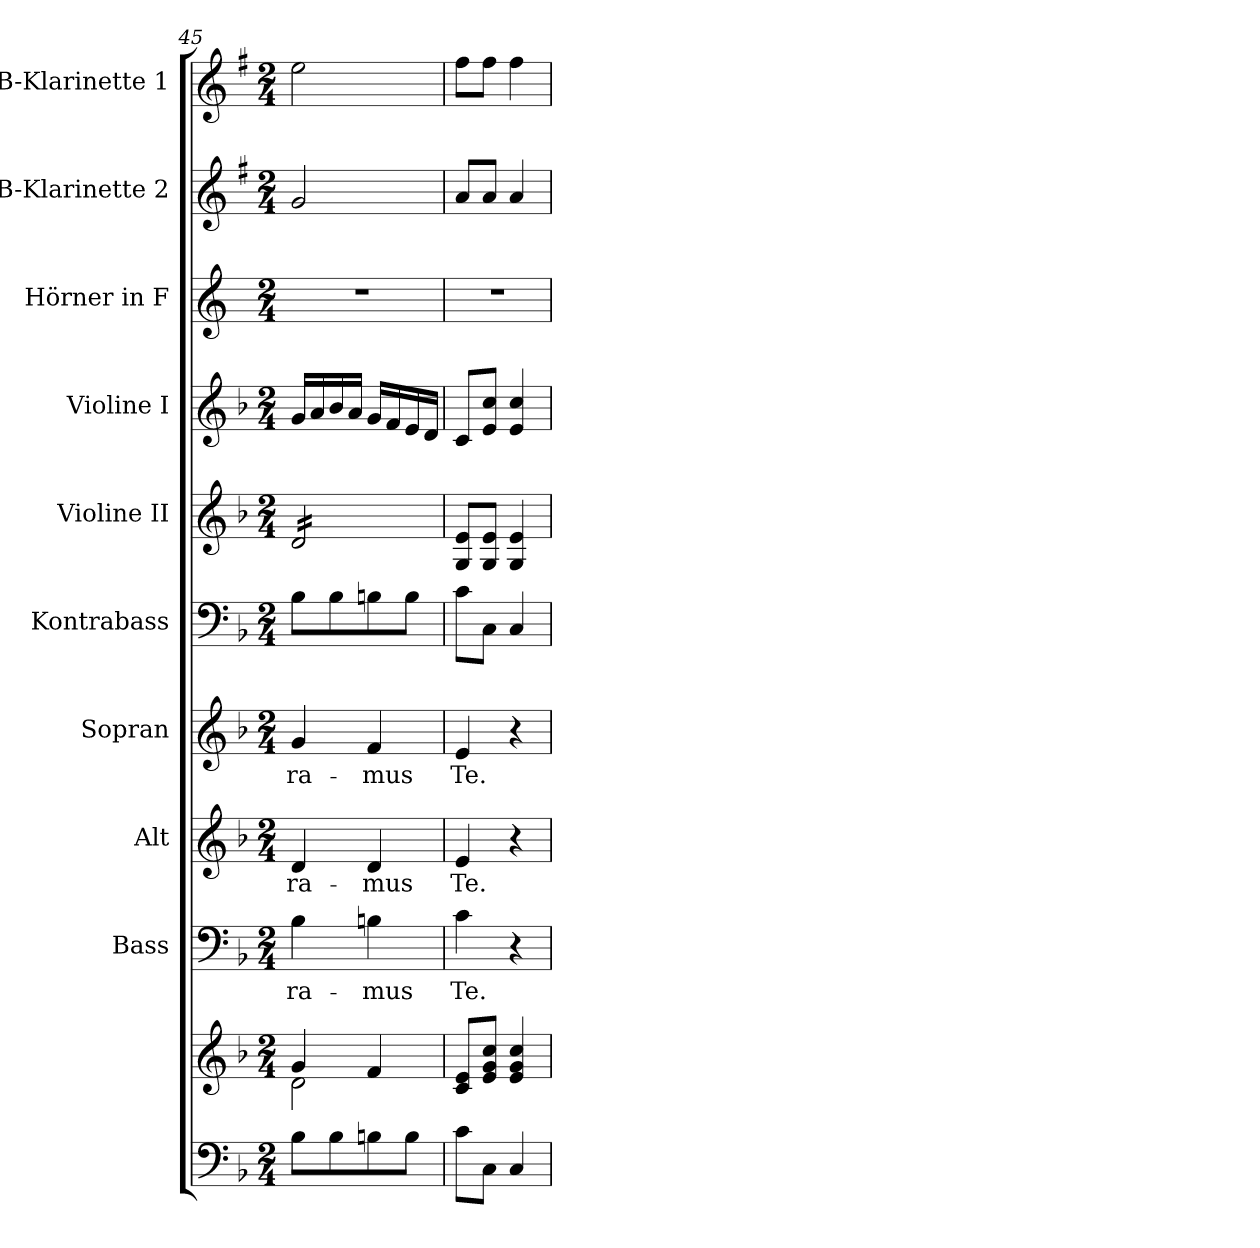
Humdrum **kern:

**kern	**kern	**kern	**text	**kern	**text	**kern	**text	**kern	**kern	**kern	**kern	**kern	**kern
*part10	*part10	*part9	*part9	*part8	*part8	*part7	*part7	*part6	*part5	*part4	*part3	*part2	*part1
*staff11	*staff10	*staff9	*staff9	*staff8	*staff8	*staff7	*staff7	*staff6	*staff5	*staff4	*staff3	*staff2	*staff1
*	*	*I"Bass	*	*I"Alt	*	*I"Sopran	*	*I"Kontrabass	*I"Violine II	*I"Violine I	*I"Hörner in F	*I"B-Klarinette 2	*I"B-Klarinette 1
*	*	*I'B.	*	*I'A.	*	*I'S.	*	*I'Kb.	*I'Vl. II	*I'Vl. I	*	*I'B Kl. 2	*I'B Kl. 1
!!LO:PB:g=z
*clefF4	*clefG2	*clefF4	*	*clefG2	*	*clefG2	*	*clefF4	*clefG2	*clefG2	*clefG2	*clefG2	*clefG2
*	*	*	*	*	*	*	*	*ITrd7c12	*	*	*ITrd4c7	*ITrd1c2	*ITrd1c2
*k[b-]	*k[b-]	*k[b-]	*	*k[b-]	*	*k[b-]	*	*k[b-]	*k[b-]	*k[b-]	*k[b-]	*k[b-]	*k[b-]
*F:	*F:	*F:	*	*F:	*	*F:	*	*F:	*F:	*F:	*F:	*F:	*F:
*M2/4	*M2/4	*M2/4	*	*M2/4	*	*M2/4	*	*M2/4	*M2/4	*M2/4	*M2/4	*M2/4	*M2/4
=45	=45	=45	=45	=45	=45	=45	=45	=45	=45	=45	=45	=45	=45
*	*^	*	*	*	*	*	*	*	*	*	*	*	*
!	!	!	!	!LO:LY:b	!	!LO:LY:b	!	!LO:LY:b	!	!	!	!	!	!
*	*	*	*	*	*	*	*	*	*	*tremolo	*	*	*	*
8B-\L	4g/	2d\	4B-\	-ra-	4d/	-ra-	4g/	-ra-	8BB-\L	16d/LL	16g/LL	2r	2f/	2dd\
.	.	.	.	.	.	.	.	.	.	16d/	16a/	.	.	.
8B-\	.	.	.	.	.	.	.	.	8BB-\	16d/	16b-/	.	.	.
.	.	.	.	.	.	.	.	.	.	16d/	16a/JJ	.	.	.
!	!	!	!	!LO:LY:b	!	!LO:LY:b	!	!LO:LY:b	!	!	!	!	!	!
8Bn\	4f/	.	4Bn\	-mus	4d/	-mus	4f/	-mus	8BBn\	16d/	16g/LL	.	.	.
.	.	.	.	.	.	.	.	.	.	16d/	16f/	.	.	.
8B\J	.	.	.	.	.	.	.	.	8BB\J	16d/	16e/	.	.	.
.	.	.	.	.	.	.	.	.	.	16d/JJ	16d/JJ	.	.	.
*	*	*	*	*	*	*	*	*	*	*Xtremolo	*	*	*	*
*	*v	*v	*	*	*	*	*	*	*	*	*	*	*	*
=46	=46	=46	=46	=46	=46	=46	=46	=46	=46	=46	=46	=46	=46
!	!	!	!LO:LY:b	!	!LO:LY:b	!	!LO:LY:b	!	!	!	!	!	!
8c\L	8c/ 8e/L	4c\	Te.	4e/	Te.	4e/	Te.	8C\L	8G/ 8e/L	8c/L	2r	8g/L	8ee\L
8C\J	8e/ 8g/ 8cc/J	.	.	.	.	.	.	8CC\J	8G/ 8e/J	8e/ 8cc/J	.	8g/J	8ee\J
4C/	4e/ 4g/ 4cc/	4r	.	4r	.	4r	.	4CC/	4G/ 4e/	4e/ 4cc/	.	4g/	4ee\
=	=	=	=	=	=	=	=	=	=	=	=	=	=
*-	*-	*-	*-	*-	*-	*-	*-	*-	*-	*-	*-	*-	*-
